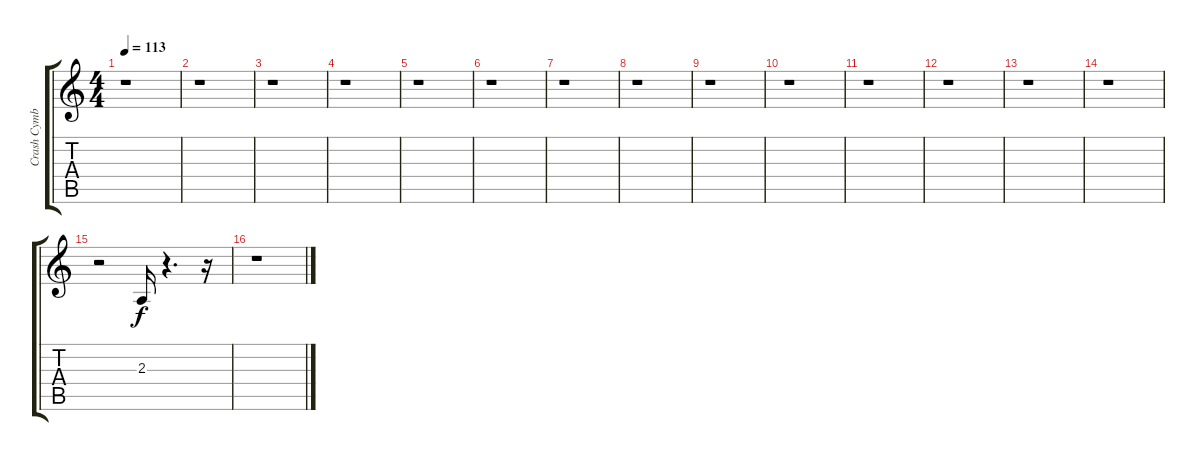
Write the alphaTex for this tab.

\track ("Crash Cymbal" "Crash Cymb") {instrument acousticgrandpiano}
\staff {score tabs}
\tuning (E4 B3 G3 D3 A2 E2) {hide}
\ts (4 4)
\tempo 113
\clef g2
\ks c
r.1{dy f} |
r.1 |
r.1 |
r.1 |
r.1 |
r.1 |
r.1 |
r.1 |
r.1 |
r.1 |
r.1 |
r.1 |
r.1 |
r.1 |
r.2 2.3.16 r.4{d} r.16 |
r.1
